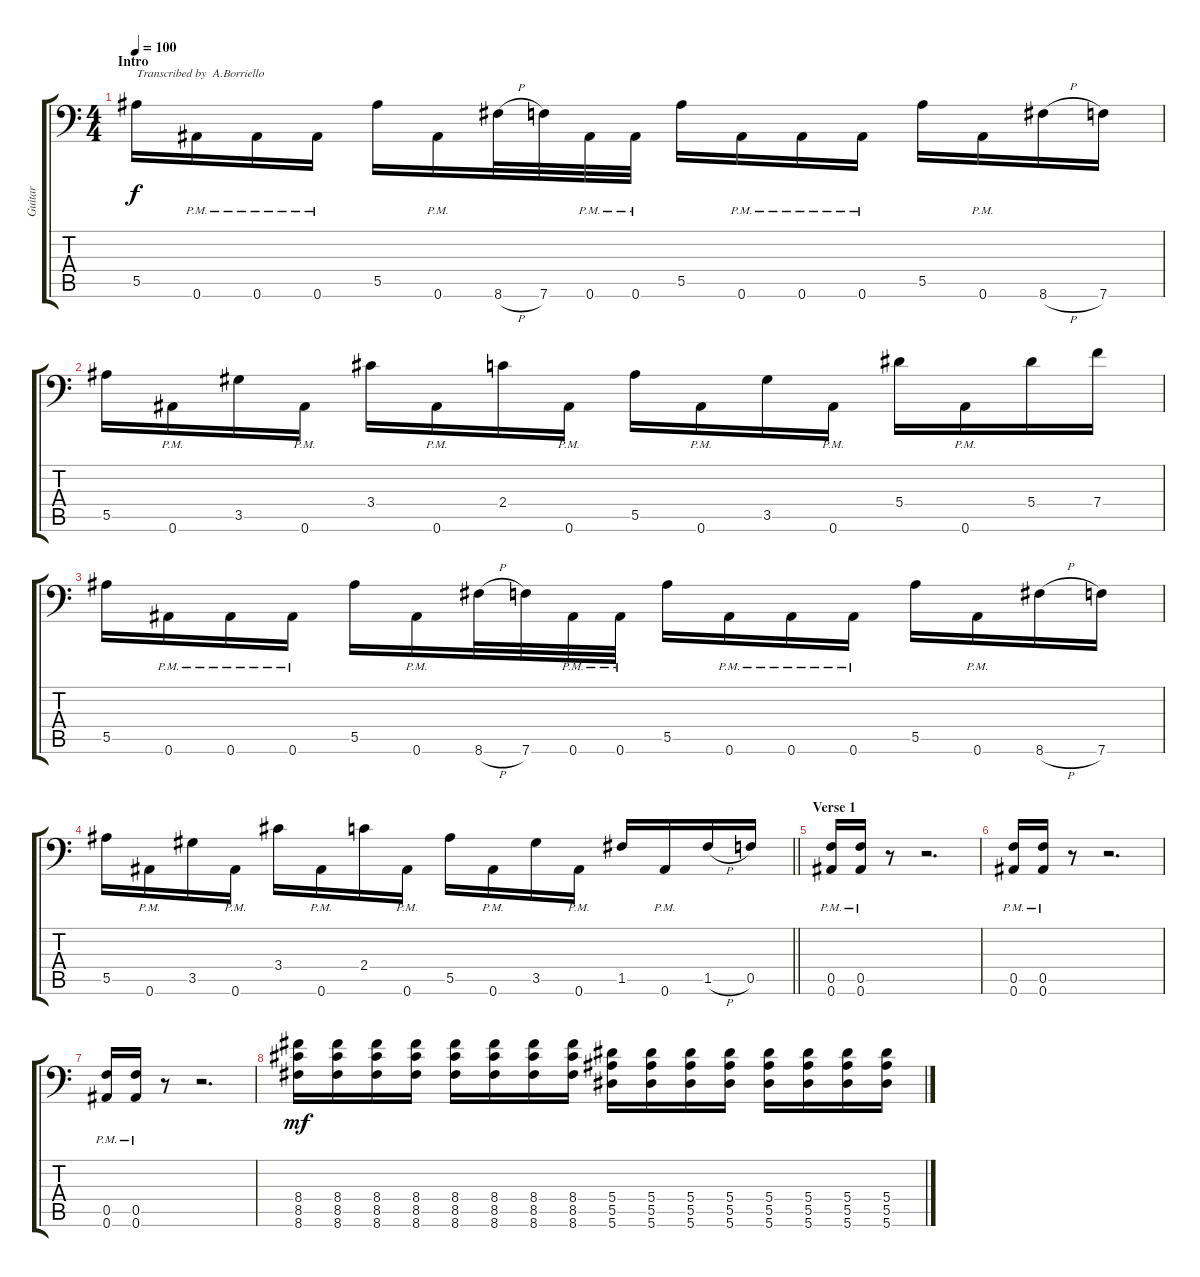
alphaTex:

\track ("Guitar" "Guitar") {instrument distortionguitar}
\staff {score tabs}
\tuning (C4 G3 Eb3 Bb2 F2 Bb1) {hide}
\ts (4 4)
\section ("" "Intro")
\tempo 100
\clef f4
\ks c
5.5.16{txt "Transcribed by  A.Borriello" dy f instrument distortionguitar} 0.6{pm}.16 0.6{pm}.16 0.6{pm}.16 5.5.16 0.6{pm}.16 8.6{h}.32 7.6.32 0.6{pm}.32 0.6{pm}.32 5.5.16 0.6{pm}.16 0.6{pm}.16 0.6{pm}.16 5.5.16 0.6{pm}.16 8.6{h}.16 7.6.16 |
5.5.16 0.6{pm}.16 3.5.16 0.6{pm}.16 3.4.16 0.6{pm}.16 2.4.16 0.6{pm}.16 5.5.16 0.6{pm}.16 3.5.16 0.6{pm}.16 5.4.16 0.6{pm}.16 5.4.16 7.4.16 |
5.5.16 0.6{pm}.16 0.6{pm}.16 0.6{pm}.16 5.5.16 0.6{pm}.16 8.6{h}.32 7.6.32 0.6{pm}.32 0.6{pm}.32 5.5.16 0.6{pm}.16 0.6{pm}.16 0.6{pm}.16 5.5.16 0.6{pm}.16 8.6{h}.16 7.6.16 |
\barLineRight lightlight
5.5.16 0.6{pm}.16 3.5.16 0.6{pm}.16 3.4.16 0.6{pm}.16 2.4.16 0.6{pm}.16 5.5.16 0.6{pm}.16 3.5.16 0.6{pm}.16 1.5.16 0.6{pm}.16 1.5{h}.16 0.5.16 |
\section ("" "Verse 1")
(0.5{pm} 0.6{pm}).16 (0.5{pm} 0.6{pm}).16 r.8 r.2{d} |
(0.5{pm} 0.6{pm}).16 (0.5{pm} 0.6{pm}).16 r.8 r.2{d} |
(0.5{pm} 0.6{pm}).16 (0.5{pm} 0.6{pm}).16 r.8 r.2{d} |
(8.4 8.5 8.6).16{dy mf} (8.4 8.5 8.6).16 (8.4 8.5 8.6).16 (8.4 8.5 8.6).16 (8.4 8.5 8.6).16 (8.4 8.5 8.6).16 (8.4 8.5 8.6).16 (8.4 8.5 8.6).16 (5.4 5.5 5.6).16 (5.4 5.5 5.6).16 (5.4 5.5 5.6).16 (5.4 5.5 5.6).16 (5.4 5.5 5.6).16 (5.4 5.5 5.6).16 (5.4 5.5 5.6).16 (5.4 5.5 5.6).16
